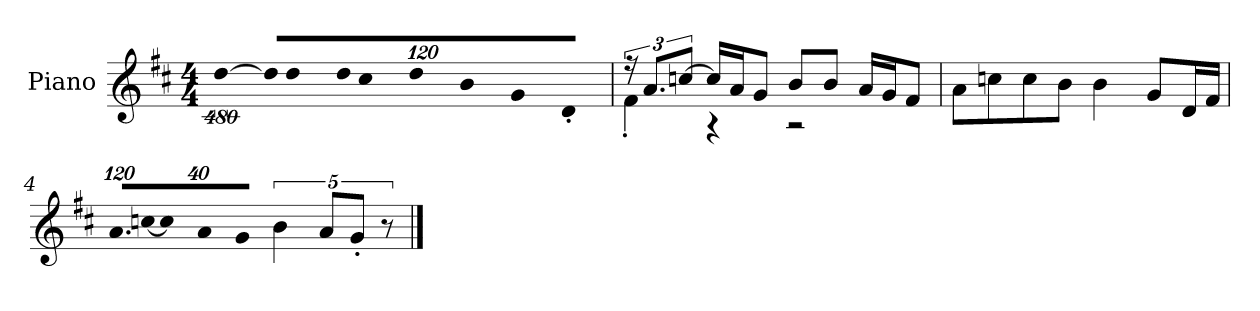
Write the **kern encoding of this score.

**kern
*part1
*staff1
*I"Piano
*I'P-no
*clefG2
*k[f#c#]
*M4/4
*MM90
=1
!LO:N:vis=4
[1920%427dd\
!LO:N:vis=16
1920%107dd/KL]
!LO:N:vis=8
640%71dd/
!LO:N:vis=16
1920%107dd/K
!LO:N:vis=8
640%71cc#/
!LO:N:vis=8
640%71dd/
!LO:N:vis=8
640%71b/
!LO:N:vis=8
640%71g/
!LO:N:vis=8
640%71d'/J
=2
*^
24r	4f#'\
12.a/L	.
[12ccn/J	.
16cc/LL]	4r
16a/J	.
8g/J	.
8b/L	2r
8b/J	.
16a/LL	.
16g/J	.
8f#/J	.
*v	*v
=3
8a\L
8ccn\
8cc\
8b\J
4b\
8g/L
16d/L
16f#/JJ
=4
*Xbrackettup
!LO:N:vis=16.
960%103a/LL
!LO:N:vis=32
[640%23ccn/JK
!LO:N:vis=8
960%137cc/]
!LO:N:vis=16
1920%137a/K
!LO:N:vis=8
960%137g/J
*brackettup
5b\
10a/L
10g'/J
10r
==
*-
